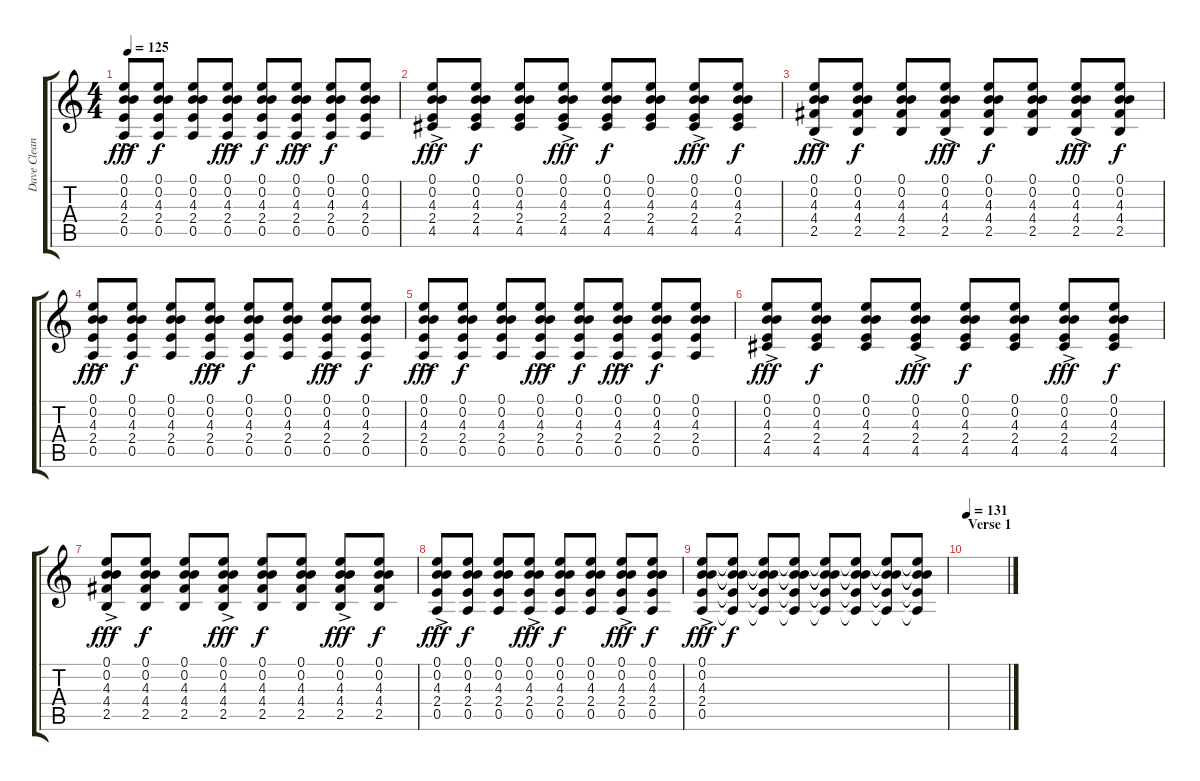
\track ("Dave Clean" "Dave Clean") {instrument electricguitarclean}
\staff {score tabs}
\tuning (E4 B3 G3 D3 A2 E2) {hide}
\ts (4 4)
\tempo 125
\clef g2
\ks c
(0.1{ac} 0.2{ac} 4.3 2.4 0.5).8{dy fff} (0.1 0.2 4.3 2.4 0.5).8{dy f} (0.1 0.2 4.3 2.4 0.5).8 (0.1{ac} 0.2{ac} 4.3 2.4 0.5).8{dy fff} (0.1 0.2 4.3 2.4 0.5).8{dy f} (0.1{ac} 0.2{ac} 4.3 2.4 0.5).8{dy fff} (0.1 0.2 4.3 2.4 0.5).8{dy f} (0.1 0.2 4.3 2.4 0.5).8 |
(0.1{ac} 0.2{ac} 4.3 2.4 4.5).8{dy fff} (0.1 0.2 4.3 2.4 4.5).8{dy f} (0.1 0.2 4.3 2.4 4.5).8 (0.1{ac} 0.2{ac} 4.3 2.4 4.5).8{dy fff} (0.1 0.2 4.3 2.4 4.5).8{dy f} (0.1 0.2 4.3 2.4 4.5).8 (0.1{ac} 0.2{ac} 4.3 2.4 4.5).8{dy fff} (0.1 0.2 4.3 2.4 4.5).8{dy f} |
(0.1{ac} 0.2{ac} 4.3 4.4 2.5).8{dy fff} (0.1 0.2 4.3 4.4 2.5).8{dy f} (0.1 0.2 4.3 4.4 2.5).8 (0.1{ac} 0.2{ac} 4.3 4.4 2.5).8{dy fff} (0.1 0.2 4.3 4.4 2.5).8{dy f} (0.1 0.2 4.3 4.4 2.5).8 (0.1{ac} 0.2{ac} 4.3 4.4 2.5).8{dy fff} (0.1 0.2 4.3 4.4 2.5).8{dy f} |
(0.1{ac} 0.2{ac} 4.3 2.4 0.5).8{dy fff} (0.1 0.2 4.3 2.4 0.5).8{dy f} (0.1 0.2 4.3 2.4 0.5).8 (0.1{ac} 0.2{ac} 4.3 2.4 0.5).8{dy fff} (0.1 0.2 4.3 2.4 0.5).8{dy f} (0.1 0.2 4.3 2.4 0.5).8 (0.1{ac} 0.2{ac} 4.3 2.4 0.5).8{dy fff} (0.1 0.2 4.3 2.4 0.5).8{dy f} |
(0.1{ac} 0.2{ac} 4.3 2.4 0.5).8{dy fff} (0.1 0.2 4.3 2.4 0.5).8{dy f} (0.1 0.2 4.3 2.4 0.5).8 (0.1{ac} 0.2{ac} 4.3 2.4 0.5).8{dy fff} (0.1 0.2 4.3 2.4 0.5).8{dy f} (0.1{ac} 0.2{ac} 4.3 2.4 0.5).8{dy fff} (0.1 0.2 4.3 2.4 0.5).8{dy f} (0.1 0.2 4.3 2.4 0.5).8 |
(0.1{ac} 0.2{ac} 4.3 2.4 4.5).8{dy fff} (0.1 0.2 4.3 2.4 4.5).8{dy f} (0.1 0.2 4.3 2.4 4.5).8 (0.1{ac} 0.2{ac} 4.3 2.4 4.5).8{dy fff} (0.1 0.2 4.3 2.4 4.5).8{dy f} (0.1 0.2 4.3 2.4 4.5).8 (0.1{ac} 0.2{ac} 4.3 2.4 4.5).8{dy fff} (0.1 0.2 4.3 2.4 4.5).8{dy f} |
(0.1{ac} 0.2{ac} 4.3 4.4 2.5).8{dy fff} (0.1 0.2 4.3 4.4 2.5).8{dy f} (0.1 0.2 4.3 4.4 2.5).8 (0.1{ac} 0.2{ac} 4.3 4.4 2.5).8{dy fff} (0.1 0.2 4.3 4.4 2.5).8{dy f} (0.1 0.2 4.3 4.4 2.5).8 (0.1{ac} 0.2{ac} 4.3 4.4 2.5).8{dy fff} (0.1 0.2 4.3 4.4 2.5).8{dy f} |
(0.1{ac} 0.2{ac} 4.3 2.4 0.5).8{dy fff} (0.1 0.2 4.3 2.4 0.5).8{dy f} (0.1 0.2 4.3 2.4 0.5).8 (0.1{ac} 0.2{ac} 4.3 2.4 0.5).8{dy fff} (0.1 0.2 4.3 2.4 0.5).8{dy f} (0.1 0.2 4.3 2.4 0.5).8 (0.1{ac} 0.2{ac} 4.3 2.4 0.5).8{dy fff} (0.1 0.2 4.3 2.4 0.5).8{dy f} |
(0.1{ac} 0.2{ac} 4.3 2.4 0.5).8{dy fff} (0.1{t} 0.2{t} 4.3{t} 2.4{t} 0.5{t}).8{dy f} (0.1{t} 0.2{t} 4.3{t} 2.4{t} 0.5{t}).8 (0.1{t} 0.2{t} 4.3{t} 2.4{t} 0.5{t}).8 (0.1{t} 0.2{t} 4.3{t} 2.4{t} 0.5{t}).8 (0.1{t} 0.2{t} 4.3{t} 2.4{t} 0.5{t}).8 (0.1{t} 0.2{t} 4.3{t} 2.4{t} 0.5{t}).8 (0.1{t} 0.2{t} 4.3{t} 2.4{t} 0.5{t}).8 |
\section ("" "Verse 1")
\tempo 131
